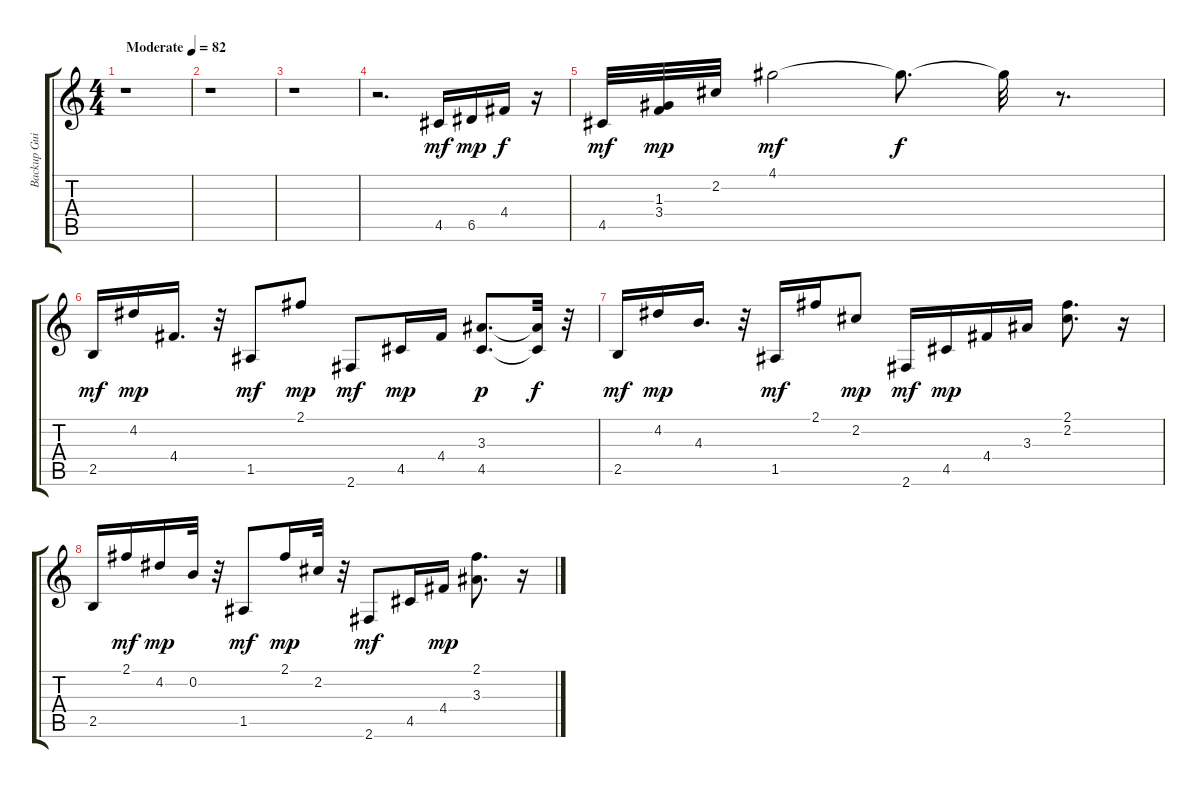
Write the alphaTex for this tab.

\track ("Backup Guitar" "Backup Gui") {instrument acousticguitarnylon}
\staff {score tabs}
\tuning (E4 B3 G3 D3 A2 E2) {hide}
\ts (4 4)
\tempo (82 "Moderate")
\clef g2
\ks c
r.1{dy mf instrument acousticguitarnylon} |
r.1 |
r.1 |
r.2{d} 4.5.16 6.5.16{dy mp} 4.4.16{dy f} r.16 |
4.5.32{dy mf} (1.3 3.4).32{dy mp} 2.2.32 4.1.2{dy mf} 4.1{t}.8{d dy f} 4.1{t}.32 r.8{d} |
2.5.16{dy mf} 4.2.16{dy mp} 4.4.16{d} r.32 1.5.8{dy mf} 2.1.8{dy mp} 2.6.8{dy mf} 4.5.16{dy mp} 4.4.16 (3.3 4.5).8{d dy p} (3.3{t} 4.5{t}).32{dy f} r.32 |
2.5.16{dy mf} 4.2.16{dy mp} 4.3.16{d} r.32 1.5.16{dy mf} 2.1.16 2.2.8{dy mp} 2.6.16{dy mf} 4.5.16{dy mp} 4.4.16 3.3.16 (2.1 2.2).8{d} r.16 |
2.5.16 2.1.16{dy mf} 4.2.16{dy mp} 0.2.32 r.32 1.5.8{dy mf} 2.1.16{dy mp} 2.2.32 r.32 2.6.8{dy mf} 4.5.16 4.4.16{dy mp} (2.1 3.3).8{d} r.16
